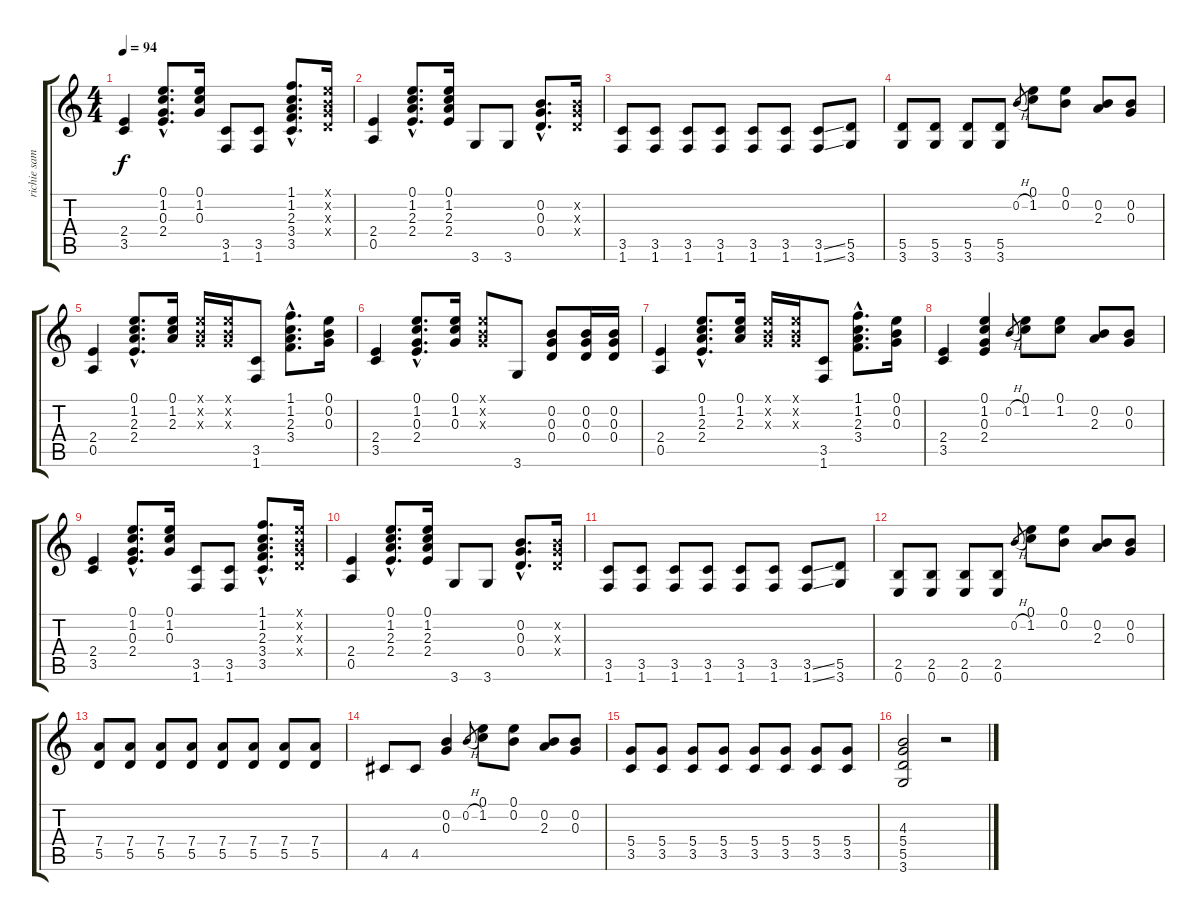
\track ("richie sambora" "richie sam") {instrument acousticguitarsteel}
\staff {score tabs}
\tuning (E4 B3 G3 D3 A2 E2) {hide}
\ts (4 4)
\tempo 94
\clef g2
\ks c
(2.4 3.5).4{dy f} (0.1{hac} 1.2{hac} 0.3{hac} 2.4{hac}).8{d} (0.1 1.2 0.3).16 (3.5 1.6).8 (3.5 1.6).8 (1.1{hac} 1.2{hac} 2.3{hac} 3.4{hac} 3.5{hac}).8{d} (0.1{x} 0.2{x} 0.3{x} 0.4{x}).16 |
(2.4 0.5).4 (0.1{hac} 1.2{hac} 2.3{hac} 2.4{hac}).8{d} (0.1 1.2 2.3 2.4).16 3.6.8 3.6.8 (0.2{hac} 0.3{hac} 0.4{hac}).8{d} (0.2{x} 0.3{x} 0.4{x}).16 |
(3.5 1.6).8 (3.5 1.6).8 (3.5 1.6).8 (3.5 1.6).8 (3.5 1.6).8 (3.5 1.6).8 (3.5{ss} 1.6{ss}).8 (5.5 3.6).8 |
(5.5 3.6).8 (5.5 3.6).8 (5.5 3.6).8 (5.5 3.6).8 0.2{h}.8{gr} (0.1 1.2).8 (0.1 0.2).8 (0.2 2.3).8 (0.2 0.3).8 |
(2.4 0.5).4 (0.1{hac} 1.2{hac} 2.3{hac} 2.4{hac}).8{d} (0.1 1.2 2.3).16 (0.1{x} 0.2{x} 0.3{x}).16 (0.1{x} 0.2{x} 0.3{x}).16 (3.5 1.6).8 (1.1{hac} 1.2{hac} 2.3{hac} 3.4{hac}).8{d} (0.1 0.2 0.3).16 |
(2.4 3.5).4 (0.1{hac} 1.2{hac} 0.3{hac} 2.4{hac}).8{d} (0.1 1.2 0.3).16 (0.1{x} 0.2{x} 0.3{x}).8 3.6.8 (0.2 0.3 0.4).8 (0.2 0.3 0.4).16 (0.2 0.3 0.4).16 |
(2.4 0.5).4 (0.1{hac} 1.2{hac} 2.3{hac} 2.4{hac}).8{d} (0.1 1.2 2.3).16 (0.1{x} 0.2{x} 0.3{x}).16 (0.1{x} 0.2{x} 0.3{x}).16 (3.5 1.6).8 (1.1{hac} 1.2{hac} 2.3{hac} 3.4{hac}).8{d} (0.1 0.2 0.3).16 |
(2.4 3.5).4 (0.1 1.2 0.3 2.4).4 0.2{h}.8{gr} (0.1 1.2).8 (0.1 1.2).8 (0.2 2.3).8 (0.2 0.3).8 |
(2.4 3.5).4 (0.1{hac} 1.2{hac} 0.3{hac} 2.4{hac}).8{d} (0.1 1.2 0.3).16 (3.5 1.6).8 (3.5 1.6).8 (1.1{hac} 1.2{hac} 2.3{hac} 3.4{hac} 3.5{hac}).8{d} (0.1{x} 0.2{x} 0.3{x} 0.4{x}).16 |
(2.4 0.5).4 (0.1{hac} 1.2{hac} 2.3{hac} 2.4{hac}).8{d} (0.1 1.2 2.3 2.4).16 3.6.8 3.6.8 (0.2{hac} 0.3{hac} 0.4{hac}).8{d} (0.2{x} 0.3{x} 0.4{x}).16 |
(3.5 1.6).8 (3.5 1.6).8 (3.5 1.6).8 (3.5 1.6).8 (3.5 1.6).8 (3.5 1.6).8 (3.5{ss} 1.6{ss}).8 (5.5 3.6).8 |
(2.5 0.6).8 (2.5 0.6).8 (2.5 0.6).8 (2.5 0.6).8 0.2{h}.8{gr} (0.1 1.2).8 (0.1 0.2).8 (0.2 2.3).8 (0.2 0.3).8 |
(7.4 5.5).8 (7.4 5.5).8 (7.4 5.5).8 (7.4 5.5).8 (7.4 5.5).8 (7.4 5.5).8 (7.4 5.5).8 (7.4 5.5).8 |
4.5.8 4.5.8 (0.2 0.3).4 0.2{h}.8{gr} (0.1 1.2).8 (0.1 0.2).8 (0.2 2.3).8 (0.2 0.3).8 |
(5.4 3.5).8 (5.4 3.5).8 (5.4 3.5).8 (5.4 3.5).8 (5.4 3.5).8 (5.4 3.5).8 (5.4 3.5).8 (5.4 3.5).8 |
(4.3 5.4 5.5 3.6).2 r.2
